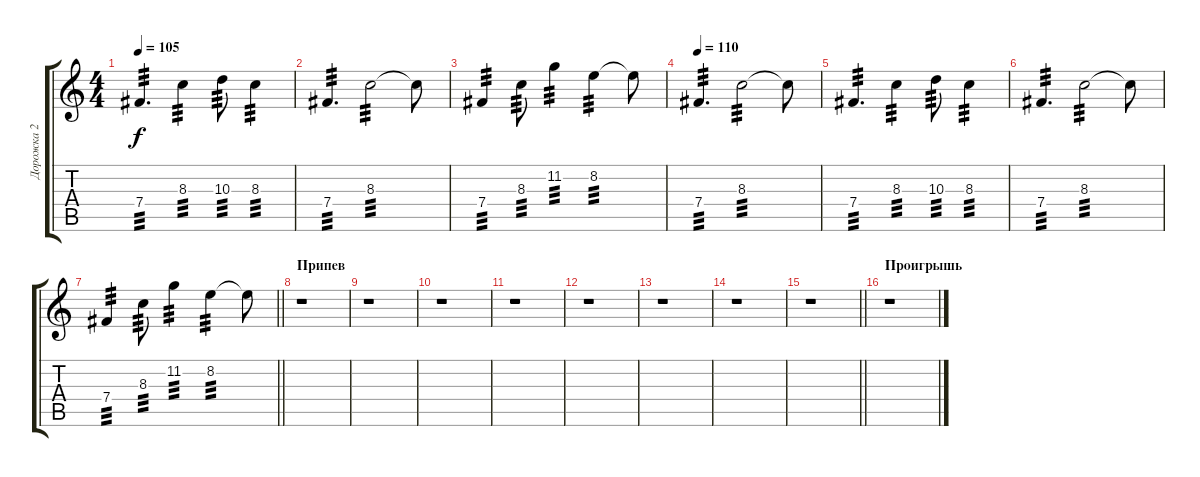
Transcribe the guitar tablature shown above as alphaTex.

\track ("Дорожка 2" "Дорожка 2") {instrument overdrivenguitar}
\staff {score tabs}
\tuning (Db4 Ab3 E3 B2 Gb2 B1) {hide}
\ts (4 4)
\tempo 105
\clef g2
\ks c
7.4.4{d tp 3 dy f} 8.3.4{tp 3} 10.3.8{tp 3} 8.3.4{tp 3} |
7.4.4{d tp 3} 8.3.2{tp 3} 8.3{t}.8 |
7.4.4{tp 3} 8.3.8{tp 3} 11.2.4{tp 3} 8.2.4{tp 3} 8.2{t}.8 |
\tempo 110
7.4.4{d tp 3} 8.3.2{tp 3} 8.3{t}.8 |
7.4.4{d tp 3} 8.3.4{tp 3} 10.3.8{tp 3} 8.3.4{tp 3} |
7.4.4{d tp 3} 8.3.2{tp 3} 8.3{t}.8 |
\barLineRight lightlight
7.4.4{tp 3} 8.3.8{tp 3} 11.2.4{tp 3} 8.2.4{tp 3} 8.2{t}.8 |
\section ("" "Припев")
r.1 |
r.1 |
r.1 |
r.1 |
r.1 |
r.1 |
r.1 |
\barLineRight lightlight
r.1 |
\section ("" "Проигрышь")
r.1
